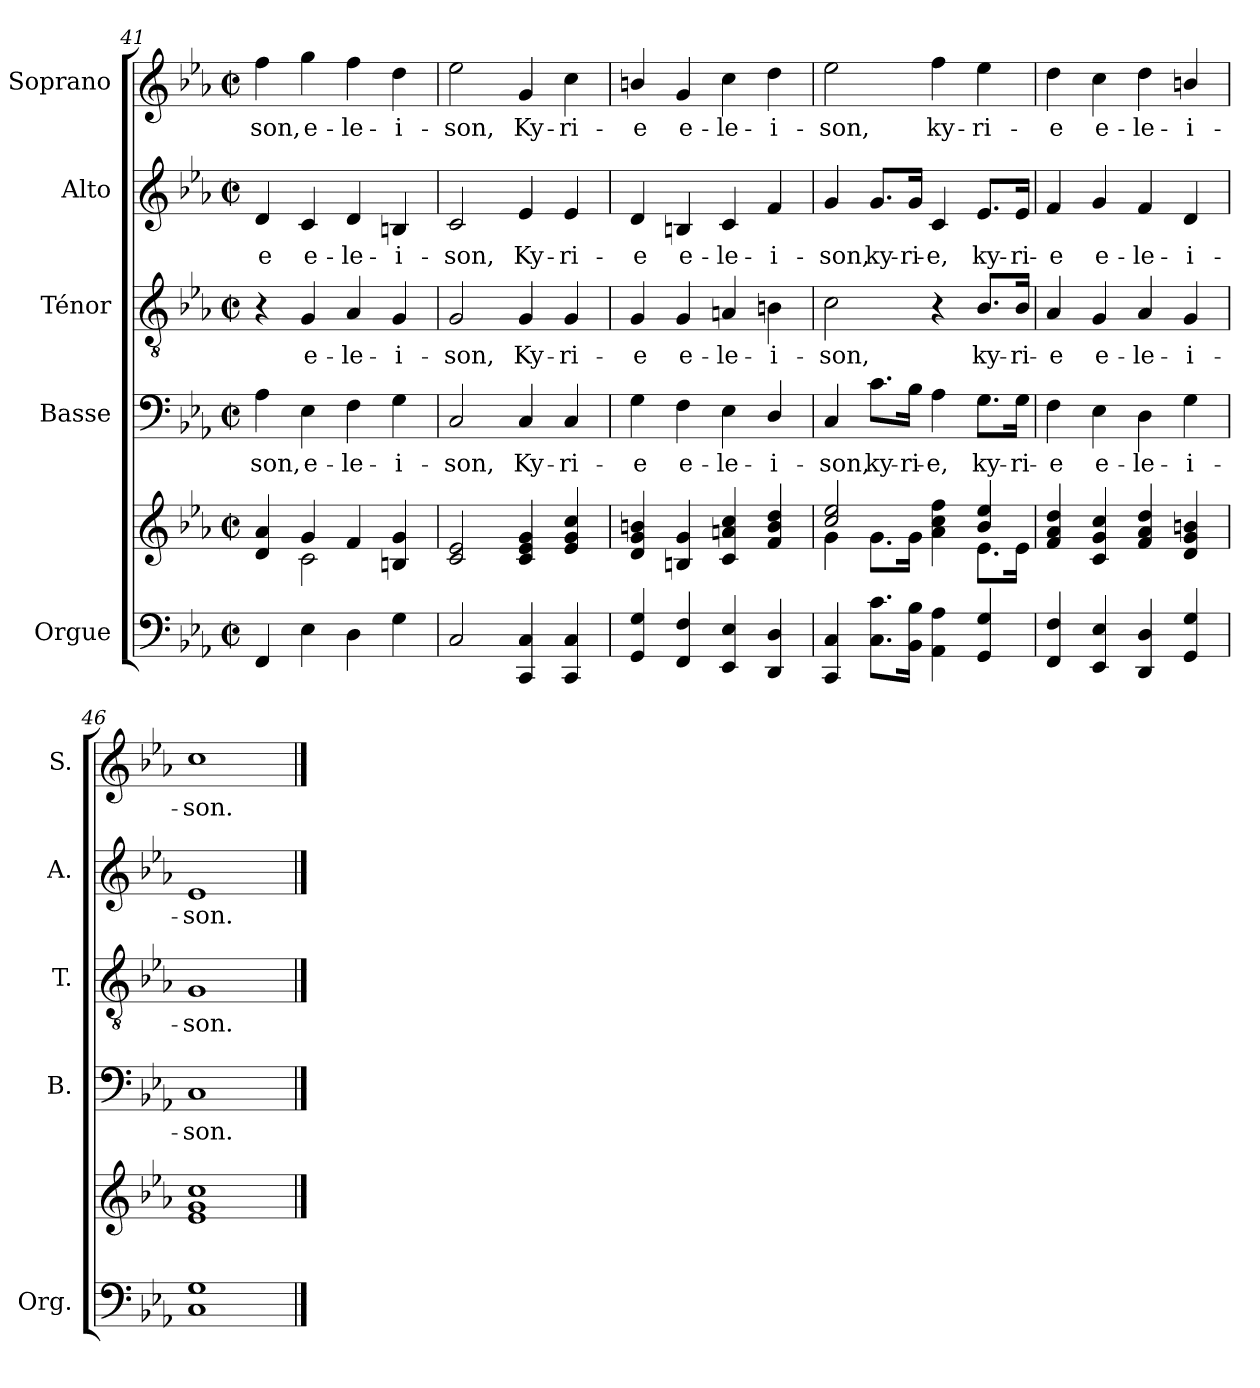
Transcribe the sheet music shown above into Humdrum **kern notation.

**kern	**kern	**kern	**text	**kern	**text	**kern	**text	**kern	**text
*part5	*part5	*part4	*part4	*part3	*part3	*part2	*part2	*part1	*part1
*staff6	*staff5	*staff4	*staff4	*staff3	*staff3	*staff2	*staff2	*staff1	*staff1
*I"Orgue	*	*I"Basse	*	*I"Ténor	*	*I"Alto	*	*I"Soprano	*
*I'Org.	*	*I'B.	*	*I'T.	*	*I'A.	*	*I'S.	*
*clefF4	*clefG2	*clefF4	*	*clefGv2	*	*clefG2	*	*clefG2	*
*k[b-e-a-]	*k[b-e-a-]	*k[b-e-a-]	*	*k[b-e-a-]	*	*k[b-e-a-]	*	*k[b-e-a-]	*
*M2/2	*M2/2	*M2/2	*	*M2/2	*	*M2/2	*	*M2/2	*
*met(c|)	*met(c|)	*met(c|)	*	*met(c|)	*	*met(c|)	*	*met(c|)	*
=41	=41	=41	=41	=41	=41	=41	=41	=41	=41
*	*^	*	*	*	*	*	*	*	*
!	!	!	!	!LO:LY:b	!	!	!	!LO:LY:b	!	!LO:LY:b
4FF/	4d/ 4a-/	4ryy	4A-\	-son,	4r	.	4d/	-e	4ff\	-son,
!	!	!	!	!LO:LY:b	!	!LO:LY:b	!	!LO:LY:b	!	!LO:LY:b
4E-\	4g/	2c\	4E-\	e-	4G/	e-	4c/	e-	4gg\	e-
!	!	!	!	!LO:LY:b	!	!LO:LY:b	!	!LO:LY:b	!	!LO:LY:b
4D\	4f/	.	4F\	-le-	4A-/	-le-	4d/	-le-	4ff\	-le-
!	!	!	!	!LO:LY:b	!	!LO:LY:b	!	!LO:LY:b	!	!LO:LY:b
4G\	4Bn/ 4g/	4ryy	4G\	-i-	4G/	-i-	4Bn/	-i-	4dd\	-i-
!!LO:LB:g=z
=42	=42	=42	=42	=42	=42	=42	=42	=42	=42	=42
!	!	!	!	!LO:LY:b	!	!LO:LY:b	!	!LO:LY:b	!	!LO:LY:b
2C/	2c/ 2e-/	2ryy	2C/	-son,	2G/	-son,	2c/	-son,	2ee-\	-son,
!	!	!	!	!LO:LY:b	!	!LO:LY:b	!	!LO:LY:b	!	!LO:LY:b
4CC/ 4C/	4c/ 4e-/ 4g/	2ryy	4C/	Ky-	4G/	Ky-	4e-/	Ky-	4g/	Ky-
!	!	!	!	!LO:LY:b	!	!LO:LY:b	!	!LO:LY:b	!	!LO:LY:b
4CC/ 4C/	4e-/ 4g/ 4cc/	.	4C/	-ri-	4G/	-ri-	4e-/	-ri-	4cc\	-ri-
*	*v	*v	*	*	*	*	*	*	*	*
=43	=43	=43	=43	=43	=43	=43	=43	=43	=43
!	!	!	!LO:LY:b	!	!LO:LY:b	!	!LO:LY:b	!	!LO:LY:b
4GG/ 4G/	4d/ 4g/ 4bn/	4G\	-e	4G/	-e	4d/	-e	4bn/	-e
!	!	!	!LO:LY:b	!	!LO:LY:b	!	!LO:LY:b	!	!LO:LY:b
4FF/ 4F/	4Bn/ 4g/	4F\	e-	4G/	e-	4Bn/	e-	4g/	e-
!	!	!	!LO:LY:b	!	!LO:LY:b	!	!LO:LY:b	!	!LO:LY:b
4EE-/ 4E-/	4c/ 4an/ 4cc/	4E-\	-le-	4An/	-le-	4c/	-le-	4cc\	-le-
!	!	!	!LO:LY:b	!	!LO:LY:b	!	!LO:LY:b	!	!LO:LY:b
4DD/ 4D/	4f/ 4b/ 4dd/	4D/	-i-	4Bn\	-i-	4f/	-i-	4dd\	-i-
=44	=44	=44	=44	=44	=44	=44	=44	=44	=44
*	*^	*	*	*	*	*	*	*	*
!	!	!	!	!LO:LY:b	!	!LO:LY:b	!	!LO:LY:b	!	!LO:LY:b
4CC/ 4C/	2cc/ 2ee-/	4g\	4C/	-son,	2c\	-son,	4g/	-son,	2ee-\	-son,
!	!	!	!	!LO:LY:b	!	!	!	!LO:LY:b	!	!
8.C\ 8.c\L	.	8.g\L	8.c\L	ky-	.	.	8.g/L	ky-	.	.
!	!	!	!	!LO:LY:b	!	!	!	!LO:LY:b	!	!
16BB-\ 16B-\Jk	.	16g\Jk	16B-\Jk	-ri-	.	.	16g/Jk	-ri-	.	.
!	!	!	!	!LO:LY:b	!	!	!	!LO:LY:b	!	!LO:LY:b
4AA-\ 4A-\	4a-\ 4cc\ 4ff\	4ryy	4A-\	-e,	4r	.	4c/	-e,	4ff\	ky-
!	!	!	!	!LO:LY:b	!	!LO:LY:b	!	!LO:LY:b	!	!LO:LY:b
4GG/ 4G/	4b-/ 4ee-/	8.e-\L	8.G\L	ky-	8.B-/L	ky-	8.e-/L	ky-	4ee-\	-ri-
!	!	!	!	!LO:LY:b	!	!LO:LY:b	!	!LO:LY:b	!	!
.	.	16e-\Jk	16G\Jk	-ri-	16B-/Jk	-ri-	16e-/Jk	-ri-	.	.
=45	=45	=45	=45	=45	=45	=45	=45	=45	=45	=45
!	!	!	!	!LO:LY:b	!	!LO:LY:b	!	!LO:LY:b	!	!LO:LY:b
*	*v	*v	*	*	*	*	*	*	*	*
4FF/ 4F/	4f/ 4a-/ 4dd/	4F\	-e	4A-/	-e	4f/	-e	4dd\	-e
!	!	!	!LO:LY:b	!	!LO:LY:b	!	!LO:LY:b	!	!LO:LY:b
4EE-/ 4E-/	4c/ 4g/ 4cc/	4E-\	e-	4G/	e-	4g/	e-	4cc\	e-
!	!	!	!LO:LY:b	!	!LO:LY:b	!	!LO:LY:b	!	!LO:LY:b
4DD/ 4D/	4f/ 4a-/ 4dd/	4D\	-le-	4A-/	-le-	4f/	-le-	4dd\	-le-
!	!	!	!LO:LY:b	!	!LO:LY:b	!	!LO:LY:b	!	!LO:LY:b
4GG/ 4G/	4d/ 4g/ 4bn/	4G\	-i-	4G/	-i-	4d/	-i-	4bn/	-i-
=46	=46	=46	=46	=46	=46	=46	=46	=46	=46
*	*^	*	*	*	*	*	*	*	*
!	!	!	!	!LO:LY:b	!	!LO:LY:b	!	!LO:LY:b	!	!LO:LY:b
1C 1G	1cc	1e- 1g	1C	-son.	1G	-son.	1e-	-son.	1cc	-son.
*	*v	*v	*	*	*	*	*	*	*	*
==	==	==	==	==	==	==	==	==	==
*-	*-	*-	*-	*-	*-	*-	*-	*-	*-
